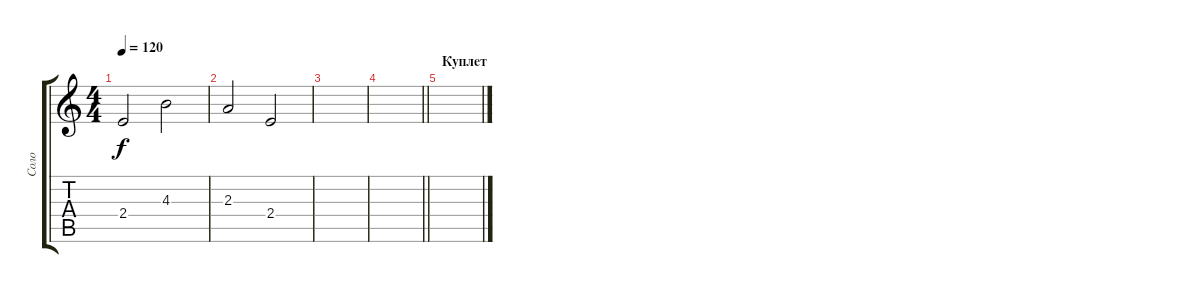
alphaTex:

\track ("Соло" "Соло") {instrument electricguitarclean}
\staff {score tabs}
\tuning (E4 B3 G3 D3 A2 E2) {hide}
\ts (4 4)
\tempo 120
\clef g2
\ks c
2.4.2{dy f} 4.3.2 |
2.3.2 2.4.2 |
|
\barLineRight lightlight
|
\section ("" "Куплет")
